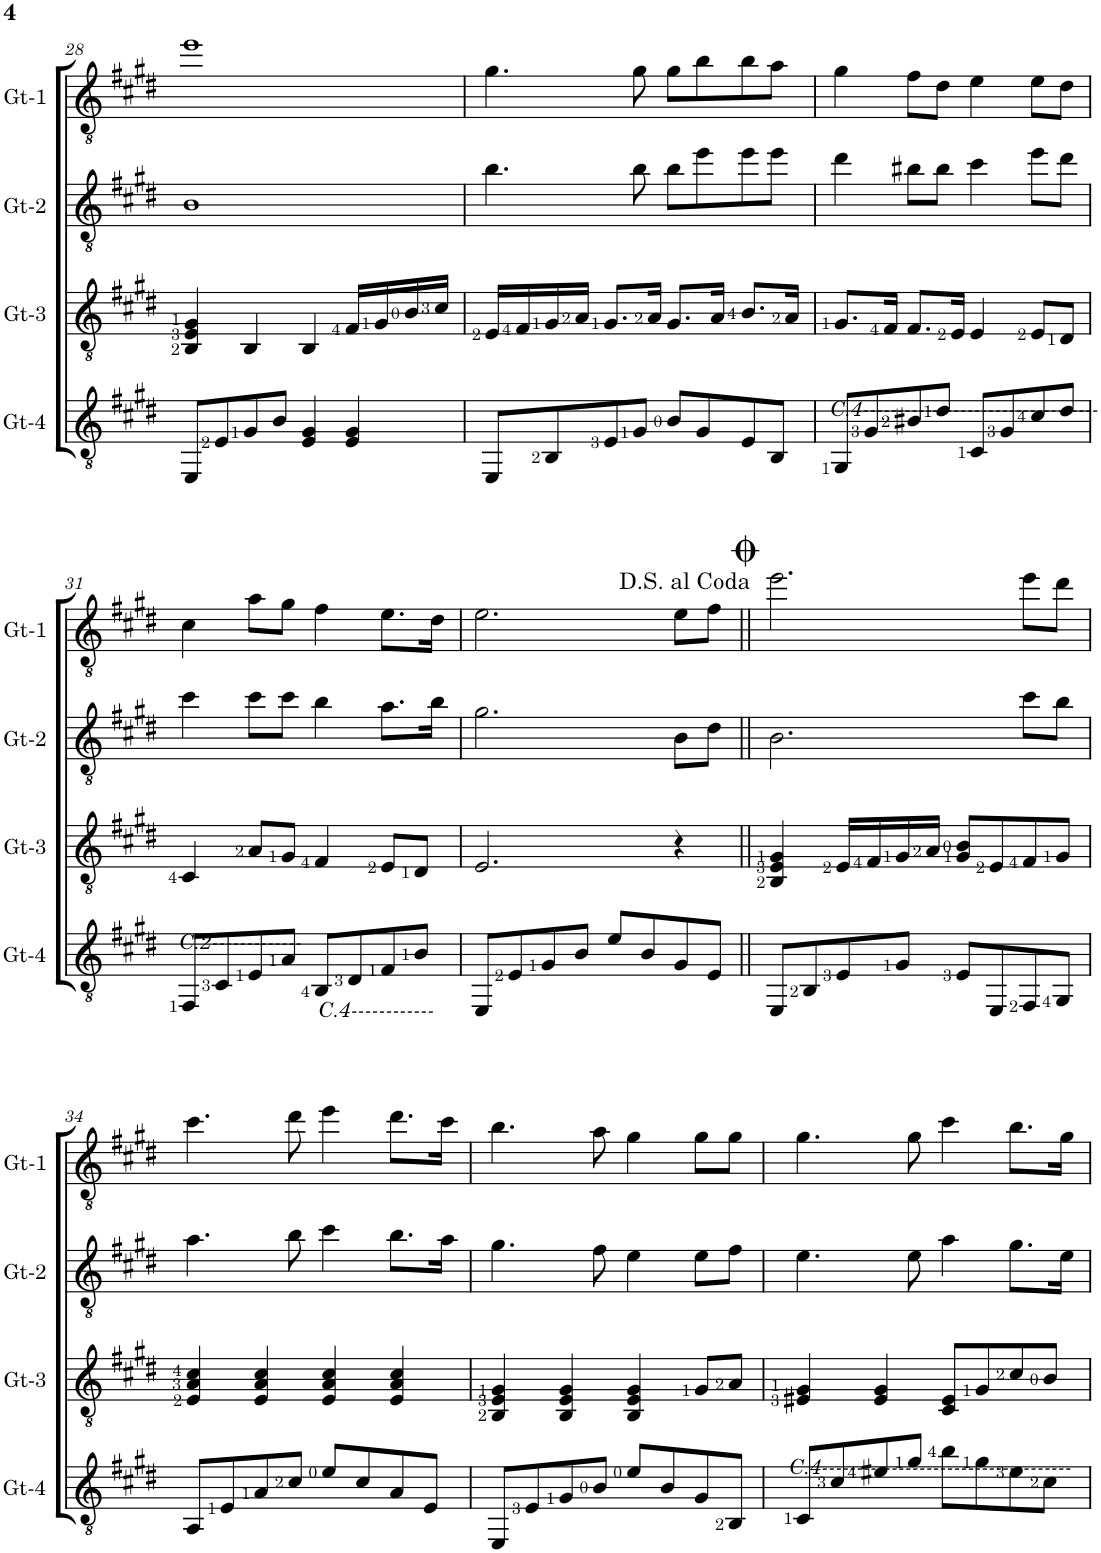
**kern	**kern	**kern	**kern
*part4	*part3	*part2	*part1
*staff4	*staff3	*staff2	*staff1
*I"Gt-4	*I"Gt-3	*I"Gt-2	*I"Gt-1
*I'Gt-4	*I'Gt-3	*I'Gt-2	*I'Gt-1
!!LO:PB:g=z
*clefGv2	*clefGv2	*clefGv2	*clefGv2
*k[f#c#g#d#]	*k[f#c#g#d#]	*k[f#c#g#d#]	*k[f#c#g#d#]
*M4/4	*M4/4	*M4/4	*M4/4
=28	=28	=28	=28
8EE/L	4BB/ 4E/ 4G#/	1B	1ee
8E/	.	.	.
8G#/	4BB/	.	.
8B/J	.	.	.
4E/ 4G#/	4BB/	.	.
4E/ 4G#/	16F#/LL	.	.
.	16G#/	.	.
.	16B/	.	.
.	16c#/JJ	.	.
=29	=29	=29	=29
8EE/L	16E/LL	4.b\	4.g#\
.	16F#/	.	.
8BB/	16G#/	.	.
.	16A/JJ	.	.
8E/	8.G#/L	.	.
8G#/J	.	8b\	8g#\
.	16A/Jk	.	.
8B/L	8.G#/L	8b\L	8g#\L
8G#/	.	8ee\	8b\
.	16A/Jk	.	.
8E/	8.B/L	8ee\	8b\
8BB/J	.	8ee\J	8a\J
.	16A/Jk	.	.
=30	=30	=30	=30
!LO:TX:b:i:t=C.4----------------------------------	!	!	!
8GG#/L	8.G#/L	4dd#\	4g#\
8G#/	.	.	.
.	16F#/Jk	.	.
8B#X/	8.F#/L	8b#X\L	8f#\L
8d#/J	.	8b#\J	8d#\J
.	16E/Jk	.	.
8C#/L	4E/	4cc#\	4e\
8G#/	.	.	.
8c#/	8E/L	8ee\L	8e\L
8d#/J	8D#/J	8dd#\J	8d#\J
!!LO:LB:g=z
=31	=31	=31	=31
!LO:TX:b:i:t=C.2-------------	!	!	!
8FF#/L	4C#/	4cc#\	4c#\
8C#/	.	.	.
8E/	8A/L	8cc#\L	8a\L
8A/J	8G#/J	8cc#\J	8g#\J
!LO:TX:b:i:t=C.4------------	!	!	!
8BB/L	4F#/	4b\	4f#\
8D#/	.	.	.
8F#/	8E/L	8.a\L	8.e\L
8B/J	8D#/J	.	.
.	.	16b\Jk	16d#\Jk
=32	=32	=32	=32
8EE/L	2.E/	2.g#\	2.e\
8E/	.	.	.
8G#/	.	.	.
8B/J	.	.	.
8e/L	.	.	.
8B/	.	.	.
8G#/	4r	8B\L	8e\L
8E/J	.	8d#\J	8f#\J
=33||	=33||	=33||	=33||
8EE/L	4BB/ 4E/ 4G#/	2.B\	2.ee\
8BB/	.	.	.
8E/	16E/LL	.	.
.	16F#/	.	.
8G#/J	16G#/	.	.
.	16A/JJ	.	.
8E/L	8G#/ 8B/L	.	.
8EE/	8E/	.	.
8FF#/	8F#/	8cc#\L	8ee\L
8GG#/J	8G#/J	8b\J	8dd#\J
!!LO:LB:g=z
=34	=34	=34	=34
8AA/L	4E/ 4A/ 4c#/	4.a\	4.cc#\
8E/	.	.	.
8A/	4E/ 4A/ 4c#/	.	.
8c#/J	.	8b\	8dd#\
8e/L	4E/ 4A/ 4c#/	4cc#\	4ee\
8c#/	.	.	.
8A/	4E/ 4A/ 4c#/	8.b\L	8.dd#\L
8E/J	.	.	.
.	.	16a\Jk	16cc#\Jk
=35	=35	=35	=35
8EE/L	4BB/ 4E/ 4G#/	4.g#\	4.b\
8E/	.	.	.
8G#/	4BB/ 4E/ 4G#/	.	.
8B/J	.	8f#\	8a\
8e/L	4BB/ 4E/ 4G#/	4e\	4g#\
8B/	.	.	.
8G#/	8G#/L	8e\L	8g#\L
8BB/J	8A/J	8f#\J	8g#\J
=36	=36	=36	=36
!LO:TX:b:i:t=C.4------------------------------------	!	!	!
8C#/L	4E#X/ 4G#/	4.e\	4.g#\
8c#/	.	.	.
8e#X/	4E#/ 4G#/	.	.
8g#/J	.	8e\	8g#\
8b\L	8C#/ 8E#/L	4a\	4cc#\
8g#\	8G#/	.	.
8e#\	8c#/	8.g#\L	8.b\L
8c#\J	8B/J	.	.
.	.	16e\Jk	16g#\Jk
=	=	=	=
*-	*-	*-	*-
